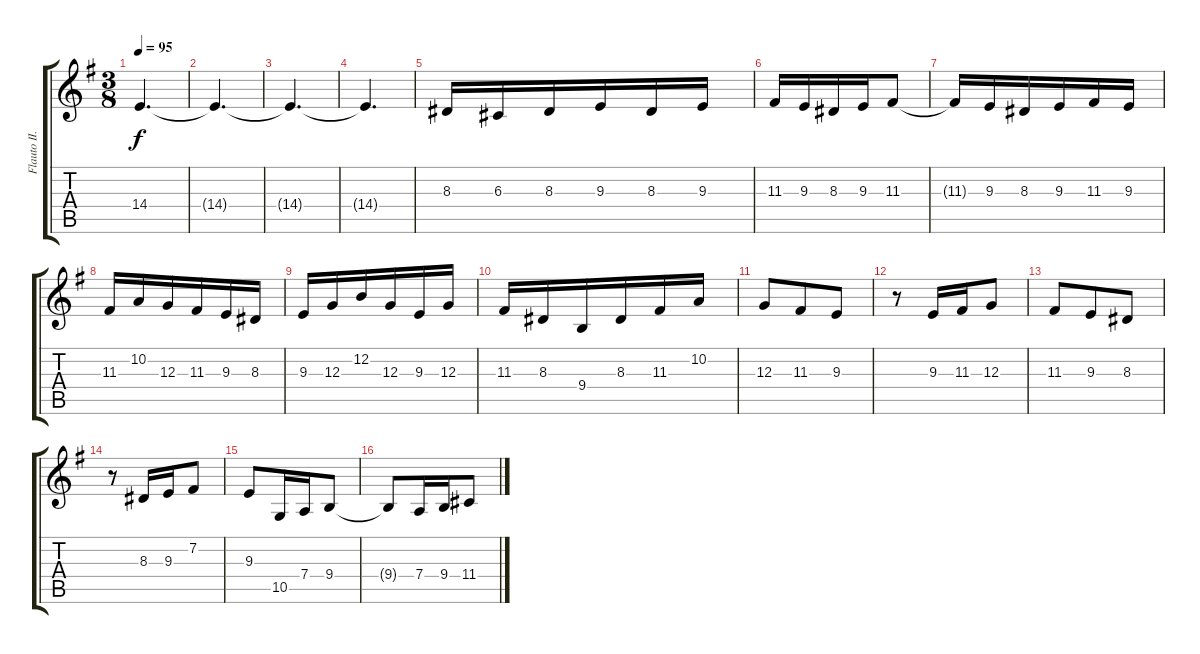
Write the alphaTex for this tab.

\track ("Flauto II. (Flùte à bee)" "Flauto II.") {instrument recorder}
\staff {score tabs}
\tuning (E4 B3 G3 D3 A2 E2) {hide}
\ts (3 8)
\tempo 95
\clef g2
\ks g
14.4.4{d dy f} |
14.4{t}.4{d} |
14.4{t}.4{d} |
14.4{t}.4{d} |
8.3.16 6.3.16{beam merge} 8.3.16 9.3.16{beam merge} 8.3.16 9.3.16 |
11.3.16 9.3.16{beam merge} 8.3.16 9.3.16{beam merge} 11.3.8 |
11.3{t}.16 9.3.16{beam merge} 8.3.16 9.3.16{beam merge} 11.3.16 9.3.16 |
11.3.16 10.2.16{beam merge} 12.3.16 11.3.16{beam merge} 9.3.16 8.3.16 |
9.3.16 12.3.16{beam merge} 12.2.16 12.3.16{beam merge} 9.3.16 12.3.16 |
11.3.16 8.3.16{beam merge} 9.4.16 8.3.16{beam merge} 11.3.16 10.2.16 |
12.3.8 11.3.8 9.3.8 |
r.8 9.3.16 11.3.16 12.3.8 |
11.3.8 9.3.8 8.3.8 |
r.8 8.3.16 9.3.16{beam merge} 7.2.8 |
9.3.8{beam merge} 10.5.16 7.4.16{beam merge} 9.4.8 |
9.4{t}.8{beam merge} 7.4.16 9.4.16{beam merge} 11.4.8
